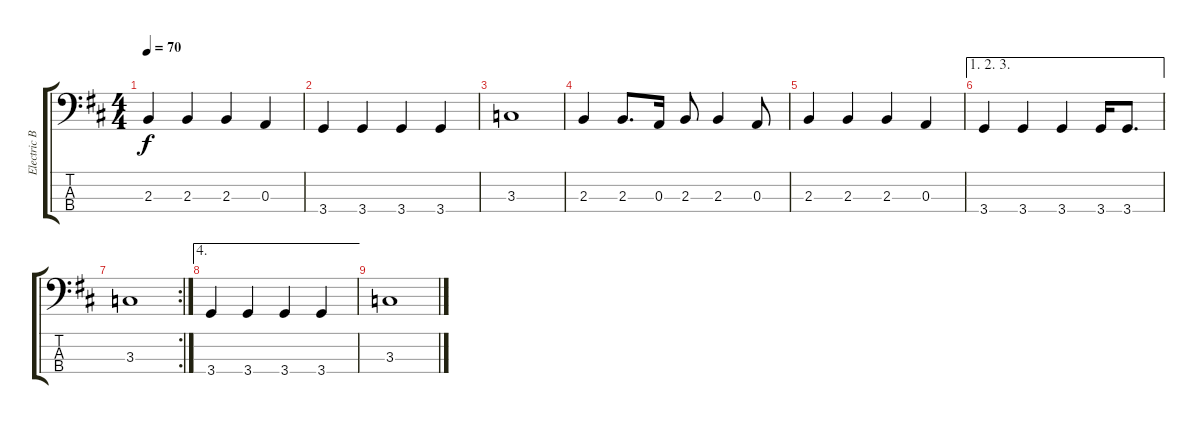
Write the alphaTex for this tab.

\track ("Electric Bass" "Electric B") {instrument electricbassfinger}
\staff {score tabs}
\tuning (G2 D2 A1 E1) {hide}
\ts (4 4)
\tempo 70
\clef f4
\ks d
2.3.4{dy f} 2.3.4 2.3.4 0.3.4 |
3.4.4 3.4.4 3.4.4 3.4.4 |
3.3.1 |
2.3.4 2.3.8{d} 0.3.16 2.3.8 2.3.4 0.3.8 |
2.3.4 2.3.4 2.3.4 0.3.4 |
\ae (1 2 3)
3.4.4 3.4.4 3.4.4 3.4.16 3.4.8{d} |
\rc 2
3.3.1 |
\ae 4
3.4.4 3.4.4 3.4.4 3.4.4 |
3.3.1
